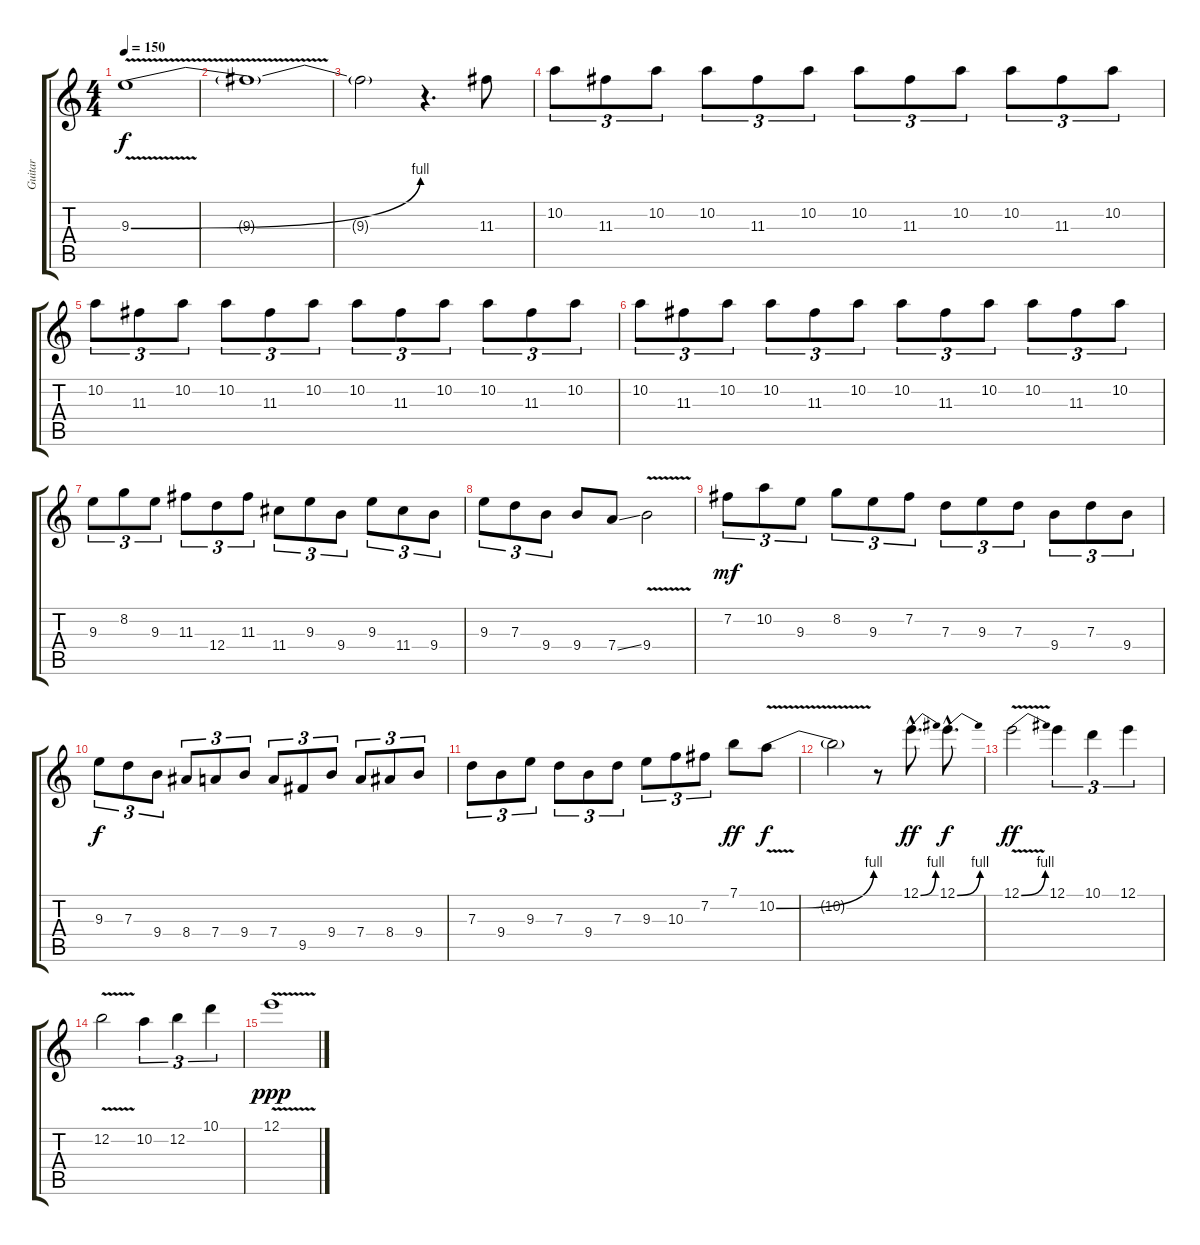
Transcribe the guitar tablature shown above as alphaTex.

\track ("Guitar" "Guitar") {instrument distortionguitar}
\staff {score tabs}
\tuning (E4 B3 G3 D3 A2 E2) {hide}
\ts (4 4)
\tempo 150
\clef g2
\ks c
9.3{be (bend 0 0 60 4) v}.1{dy f} |
9.3{t}.1 |
9.3{t}.2 r.4{d} 11.3.8 |
10.2.8{tu (3 2)} 11.3.8{tu (3 2)} 10.2.8{tu (3 2)} 10.2.8{tu (3 2)} 11.3.8{tu (3 2)} 10.2.8{tu (3 2)} 10.2.8{tu (3 2)} 11.3.8{tu (3 2)} 10.2.8{tu (3 2)} 10.2.8{tu (3 2)} 11.3.8{tu (3 2)} 10.2.8{tu (3 2)} |
10.2.8{tu (3 2)} 11.3.8{tu (3 2)} 10.2.8{tu (3 2)} 10.2.8{tu (3 2)} 11.3.8{tu (3 2)} 10.2.8{tu (3 2)} 10.2.8{tu (3 2)} 11.3.8{tu (3 2)} 10.2.8{tu (3 2)} 10.2.8{tu (3 2)} 11.3.8{tu (3 2)} 10.2.8{tu (3 2)} |
10.2.8{tu (3 2)} 11.3.8{tu (3 2)} 10.2.8{tu (3 2)} 10.2.8{tu (3 2)} 11.3.8{tu (3 2)} 10.2.8{tu (3 2)} 10.2.8{tu (3 2)} 11.3.8{tu (3 2)} 10.2.8{tu (3 2)} 10.2.8{tu (3 2)} 11.3.8{tu (3 2)} 10.2.8{tu (3 2)} |
9.3.8{tu (3 2)} 8.2.8{tu (3 2)} 9.3.8{tu (3 2)} 11.3.8{tu (3 2)} 12.4.8{tu (3 2)} 11.3.8{tu (3 2)} 11.4.8{tu (3 2)} 9.3.8{tu (3 2)} 9.4.8{tu (3 2)} 9.3.8{tu (3 2)} 11.4.8{tu (3 2)} 9.4.8{tu (3 2)} |
9.3.8{tu (3 2)} 7.3.8{tu (3 2)} 9.4.8{tu (3 2)} 9.4.8 7.4{ss}.8 9.4{v}.2 |
7.2.8{tu (3 2) dy mf} 10.2.8{tu (3 2)} 9.3.8{tu (3 2)} 8.2.8{tu (3 2)} 9.3.8{tu (3 2)} 7.2.8{tu (3 2)} 7.3.8{tu (3 2)} 9.3.8{tu (3 2)} 7.3.8{tu (3 2)} 9.4.8{tu (3 2)} 7.3.8{tu (3 2)} 9.4.8{tu (3 2)} |
9.3.8{tu (3 2) dy f} 7.3.8{tu (3 2)} 9.4.8{tu (3 2)} 8.4.8{tu (3 2)} 7.4.8{tu (3 2)} 9.4.8{tu (3 2)} 7.4.8{tu (3 2)} 9.5.8{tu (3 2)} 9.4.8{tu (3 2)} 7.4.8{tu (3 2)} 8.4.8{tu (3 2)} 9.4.8{tu (3 2)} |
7.3.8{tu (3 2)} 9.4.8{tu (3 2)} 9.3.8{tu (3 2)} 7.3.8{tu (3 2)} 9.4.8{tu (3 2)} 7.3.8{tu (3 2)} 9.3.8{tu (3 2)} 10.3.8{tu (3 2)} 7.2.8{tu (3 2)} 7.1.8{dy ff} 10.2{be (bend 0 0 60 4) v}.8{dy f} |
10.2{t}.2 r.8 12.1{be (bend 0 0 60 4) hac}.8{d dy ff} 12.1{be (bend 0 0 60 4) hac}.8{d dy f} |
12.1{be (bend 0 0 60 4) v}.2{dy ff} 12.1.4{tu (3 2)} 10.1.4{tu (3 2)} 12.1.4{tu (3 2)} |
12.2{v}.2 10.2.4{tu (3 2)} 12.2.4{tu (3 2)} 10.1.4{tu (3 2)} |
12.1{v}.1{dy ppp}
